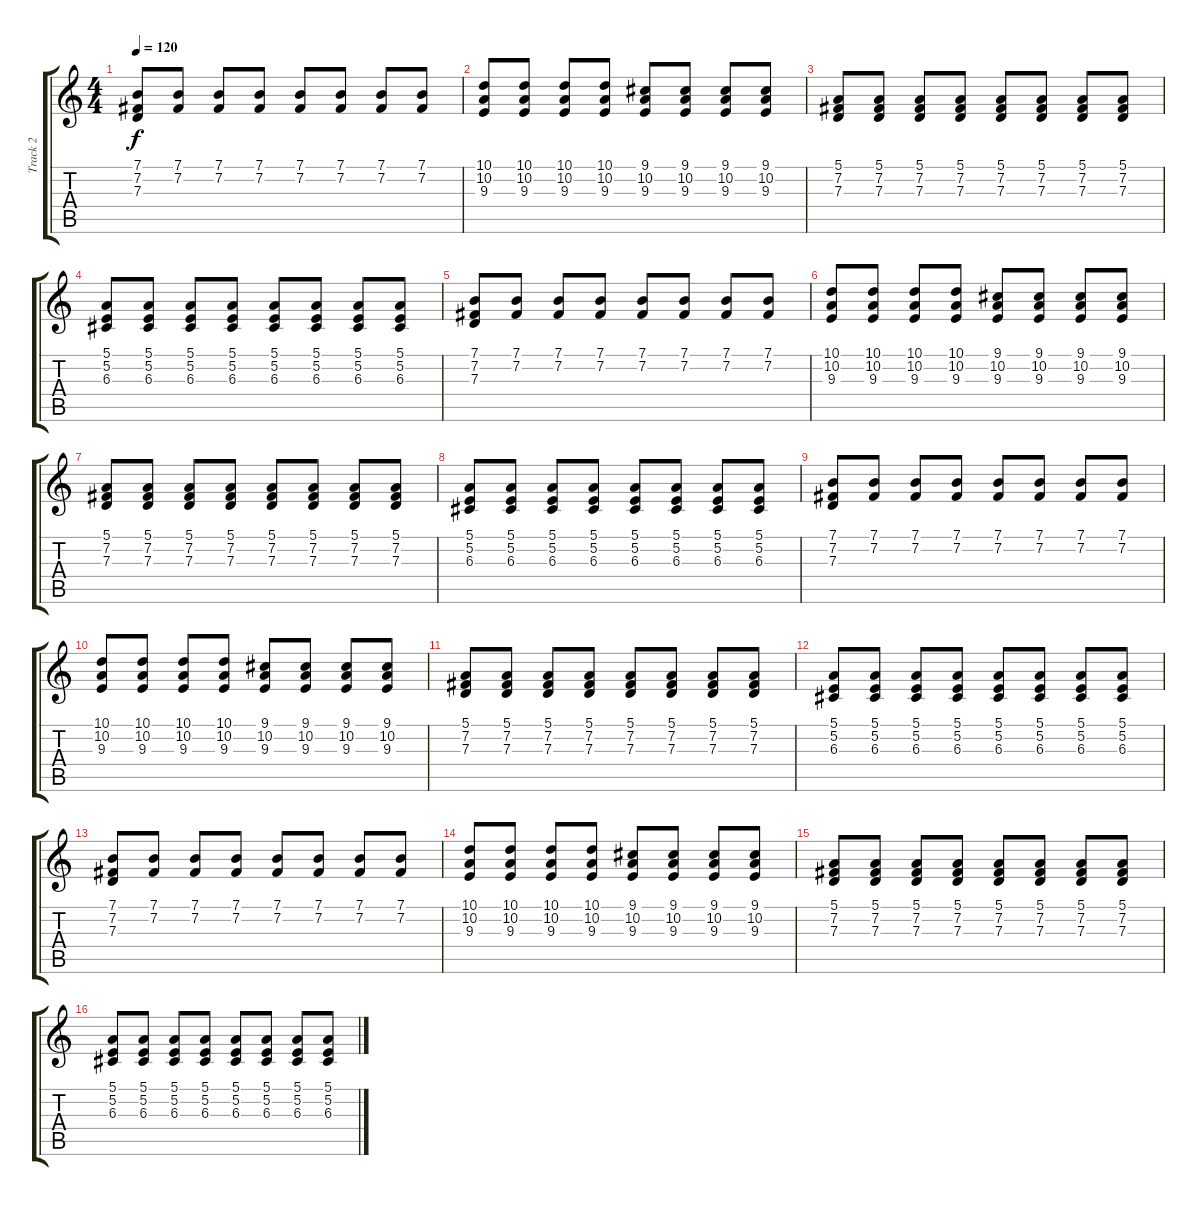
\track ("Track 2" "Track 2") {instrument acousticgrandpiano}
\staff {score tabs}
\tuning (E4 B3 G3 D3 A2 E2) {hide}
\ts (4 4)
\tempo 120
\clef g2
\ks c
(7.1 7.2 7.3).8{dy f} (7.1 7.2).8 (7.1 7.2).8 (7.1 7.2).8 (7.1 7.2).8 (7.1 7.2).8 (7.1 7.2).8 (7.1 7.2).8 |
(10.1 10.2 9.3).8 (10.1 10.2 9.3).8 (10.1 10.2 9.3).8 (10.1 10.2 9.3).8 (9.1 10.2 9.3).8 (9.1 10.2 9.3).8 (9.1 10.2 9.3).8 (9.1 10.2 9.3).8 |
(5.1 7.2 7.3).8 (5.1 7.2 7.3).8 (5.1 7.2 7.3).8 (5.1 7.2 7.3).8 (5.1 7.2 7.3).8 (5.1 7.2 7.3).8 (5.1 7.2 7.3).8 (5.1 7.2 7.3).8 |
(5.1 5.2 6.3).8 (5.1 5.2 6.3).8 (5.1 5.2 6.3).8 (5.1 5.2 6.3).8 (5.1 5.2 6.3).8 (5.1 5.2 6.3).8 (5.1 5.2 6.3).8 (5.1 5.2 6.3).8 |
(7.1 7.2 7.3).8 (7.1 7.2).8 (7.1 7.2).8 (7.1 7.2).8 (7.1 7.2).8 (7.1 7.2).8 (7.1 7.2).8 (7.1 7.2).8 |
(10.1 10.2 9.3).8 (10.1 10.2 9.3).8 (10.1 10.2 9.3).8 (10.1 10.2 9.3).8 (9.1 10.2 9.3).8 (9.1 10.2 9.3).8 (9.1 10.2 9.3).8 (9.1 10.2 9.3).8 |
(5.1 7.2 7.3).8 (5.1 7.2 7.3).8 (5.1 7.2 7.3).8 (5.1 7.2 7.3).8 (5.1 7.2 7.3).8 (5.1 7.2 7.3).8 (5.1 7.2 7.3).8 (5.1 7.2 7.3).8 |
(5.1 5.2 6.3).8 (5.1 5.2 6.3).8 (5.1 5.2 6.3).8 (5.1 5.2 6.3).8 (5.1 5.2 6.3).8 (5.1 5.2 6.3).8 (5.1 5.2 6.3).8 (5.1 5.2 6.3).8 |
(7.1 7.2 7.3).8 (7.1 7.2).8 (7.1 7.2).8 (7.1 7.2).8 (7.1 7.2).8 (7.1 7.2).8 (7.1 7.2).8 (7.1 7.2).8 |
(10.1 10.2 9.3).8 (10.1 10.2 9.3).8 (10.1 10.2 9.3).8 (10.1 10.2 9.3).8 (9.1 10.2 9.3).8 (9.1 10.2 9.3).8 (9.1 10.2 9.3).8 (9.1 10.2 9.3).8 |
(5.1 7.2 7.3).8 (5.1 7.2 7.3).8 (5.1 7.2 7.3).8 (5.1 7.2 7.3).8 (5.1 7.2 7.3).8 (5.1 7.2 7.3).8 (5.1 7.2 7.3).8 (5.1 7.2 7.3).8 |
(5.1 5.2 6.3).8 (5.1 5.2 6.3).8 (5.1 5.2 6.3).8 (5.1 5.2 6.3).8 (5.1 5.2 6.3).8 (5.1 5.2 6.3).8 (5.1 5.2 6.3).8 (5.1 5.2 6.3).8 |
(7.1 7.2 7.3).8 (7.1 7.2).8 (7.1 7.2).8 (7.1 7.2).8 (7.1 7.2).8 (7.1 7.2).8 (7.1 7.2).8 (7.1 7.2).8 |
(10.1 10.2 9.3).8 (10.1 10.2 9.3).8 (10.1 10.2 9.3).8 (10.1 10.2 9.3).8 (9.1 10.2 9.3).8 (9.1 10.2 9.3).8 (9.1 10.2 9.3).8 (9.1 10.2 9.3).8 |
(5.1 7.2 7.3).8 (5.1 7.2 7.3).8 (5.1 7.2 7.3).8 (5.1 7.2 7.3).8 (5.1 7.2 7.3).8 (5.1 7.2 7.3).8 (5.1 7.2 7.3).8 (5.1 7.2 7.3).8 |
(5.1 5.2 6.3).8 (5.1 5.2 6.3).8 (5.1 5.2 6.3).8 (5.1 5.2 6.3).8 (5.1 5.2 6.3).8 (5.1 5.2 6.3).8 (5.1 5.2 6.3).8 (5.1 5.2 6.3).8
